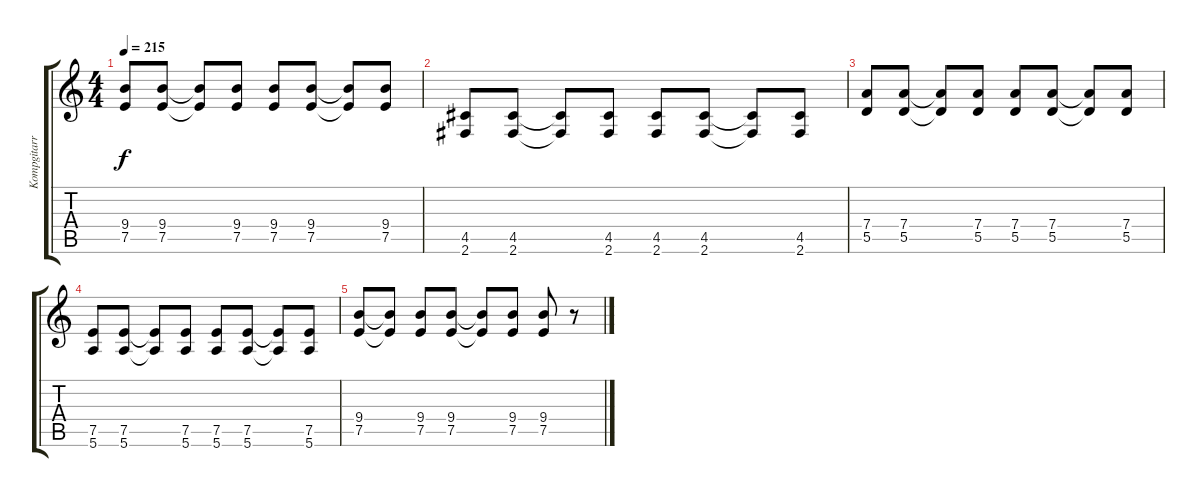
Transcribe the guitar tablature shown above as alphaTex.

\track ("Kompgitarr" "Kompgitarr") {instrument distortionguitar}
\staff {score tabs}
\tuning (E4 B3 G3 D3 A2 E2) {hide}
\ts (4 4)
\tempo 215
\clef g2
\ks c
(9.4 7.5).8{dy f} (9.4 7.5).8 (9.4{t} 7.5{t}).8 (9.4 7.5).8 (9.4 7.5).8 (9.4 7.5).8 (9.4{t} 7.5{t}).8 (9.4 7.5).8 |
(4.5 2.6).8 (4.5 2.6).8 (4.5{t} 2.6{t}).8 (4.5 2.6).8 (4.5 2.6).8 (4.5 2.6).8 (4.5{t} 2.6{t}).8 (4.5 2.6).8 |
(7.4 5.5).8 (7.4 5.5).8 (7.4{t} 5.5{t}).8 (7.4 5.5).8 (7.4 5.5).8 (7.4 5.5).8 (7.4{t} 5.5{t}).8 (7.4 5.5).8 |
(7.5 5.6).8 (7.5 5.6).8 (7.5{t} 5.6{t}).8 (7.5 5.6).8 (7.5 5.6).8 (7.5 5.6).8 (7.5{t} 5.6{t}).8 (7.5 5.6).8 |
(9.4 7.5).8 (9.4{t} 7.5{t}).8 (9.4 7.5).8 (9.4 7.5).8 (9.4{t} 7.5{t}).8 (9.4 7.5).8 (9.4 7.5).8 r.8
